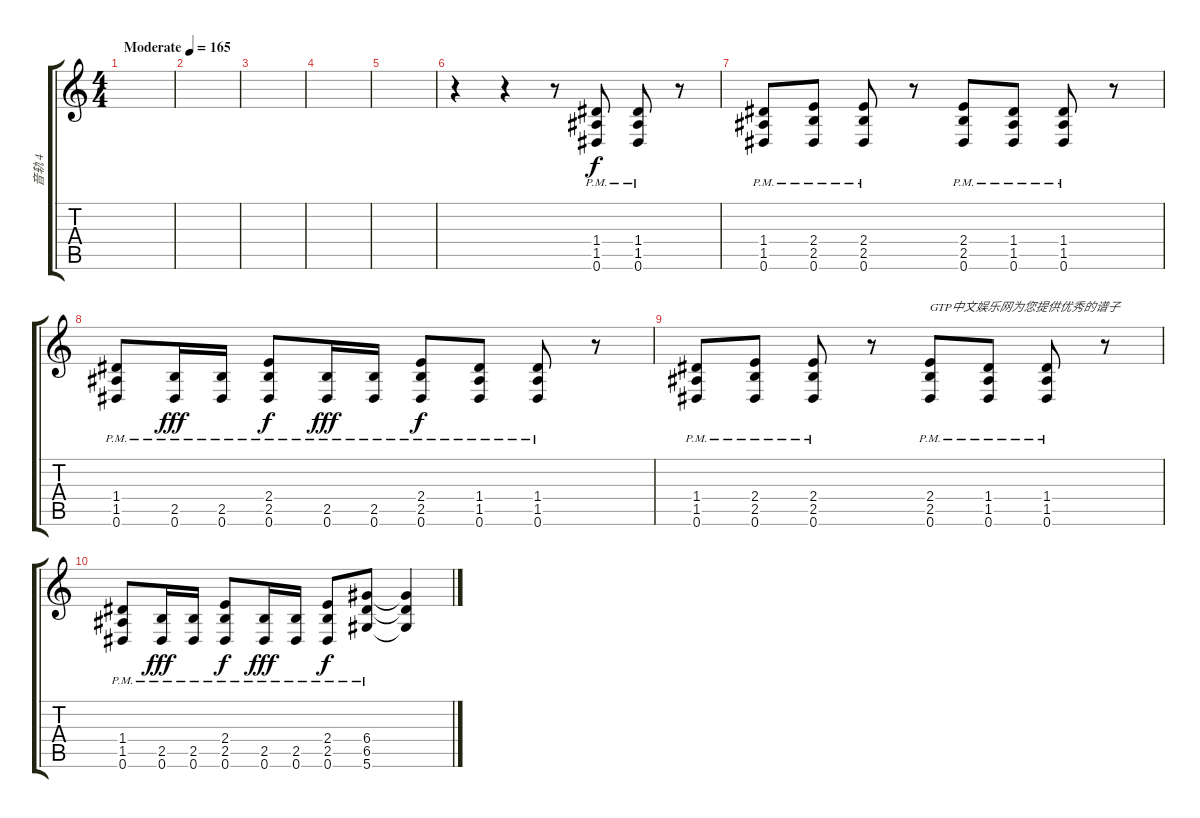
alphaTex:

\track ("音轨 4" "音轨 4") {instrument overdrivenguitar}
\staff {score tabs}
\tuning (E4 B3 G3 D3 A2 Eb2) {hide}
\ts (4 4)
\tempo (165 "Moderate")
\clef g2
\ks c
|
|
|
|
|
r.4 r.4 r.8 (1.4 1.5 0.6{pm}).8 (1.4 1.5 0.6{pm}).8 r.8 |
(1.4 1.5 0.6{pm}).8 (2.4 2.5 0.6{pm}).8 (2.4 2.5 0.6{pm}).8 r.8 (2.4 2.5 0.6{pm}).8 (1.4 1.5 0.6{pm}).8 (1.4 1.5 0.6{pm}).8 r.8 |
(1.4 1.5 0.6{pm}).8 (2.5 0.6{pm}).16{dy fff} (2.5 0.6{pm}).16 (2.4 2.5 0.6{pm}).8{dy f} (2.5 0.6{pm}).16{dy fff} (2.5 0.6{pm}).16 (2.4 2.5 0.6{pm}).8{dy f} (1.4 1.5 0.6{pm}).8 (1.4 1.5 0.6{pm}).8 r.8 |
(1.4 1.5 0.6{pm}).8 (2.4 2.5 0.6{pm}).8 (2.4 2.5 0.6{pm}).8 r.8 (2.4 2.5 0.6{pm}).8{txt "GTP中文娱乐网为您提供优秀的谱子"} (1.4 1.5 0.6{pm}).8 (1.4 1.5 0.6{pm}).8 r.8 |
(1.4 1.5 0.6{pm}).8 (2.5 0.6{pm}).16{dy fff} (2.5 0.6{pm}).16 (2.4 2.5 0.6{pm}).8{dy f} (2.5 0.6{pm}).16{dy fff} (2.5 0.6{pm}).16 (2.4 2.5 0.6{pm}).8{dy f} (6.4 6.5 5.6{pm}).8 (6.4{t} 6.5{t} 5.6{t}).4
